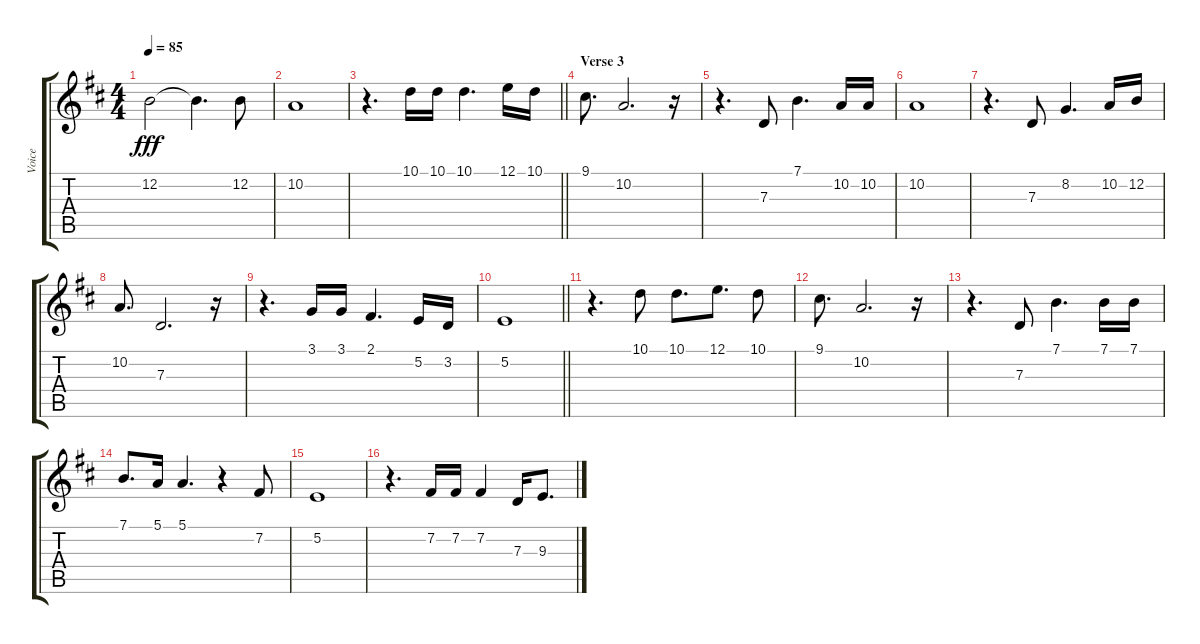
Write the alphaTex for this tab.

\track ("Voice " "Voice ") {instrument electricgrandpiano}
\staff {score tabs}
\tuning (E4 B3 G3 D3 A2 E2) {hide}
\ts (4 4)
\tempo 85
\clef g2
\ks d
12.2.2{dy fff} 12.2{t}.4{d} 12.2.8 |
10.2.1 |
\barLineRight lightlight
r.4{d} 10.1.16 10.1.16 10.1.4{d} 12.1.16 10.1.16 |
\section ("" "Verse 3")
9.1.8{d} 10.2.2{d} r.16 |
r.4{d} 7.3.8 7.1.4{d} 10.2.16 10.2.16 |
10.2.1 |
r.4{d} 7.3.8 8.2.4{d} 10.2.16 12.2.16 |
10.2.8{d} 7.3.2{d} r.16 |
r.4{d} 3.1.16 3.1.16 2.1.4{d} 5.2.16 3.2.16 |
\barLineRight lightlight
5.2.1 |
\section ("" "")
r.4{d} 10.1.8 10.1.8{d} 12.1.8{d} 10.1.8 |
9.1.8{d} 10.2.2{d} r.16 |
r.4{d} 7.3.8 7.1.4{d} 7.1.16 7.1.16 |
7.1.8{d} 5.1.16 5.1.4{d} r.4 7.2.8 |
5.2.1 |
r.4{d} 7.2.16 7.2.16 7.2.4 7.3.16 9.3.8{d}
